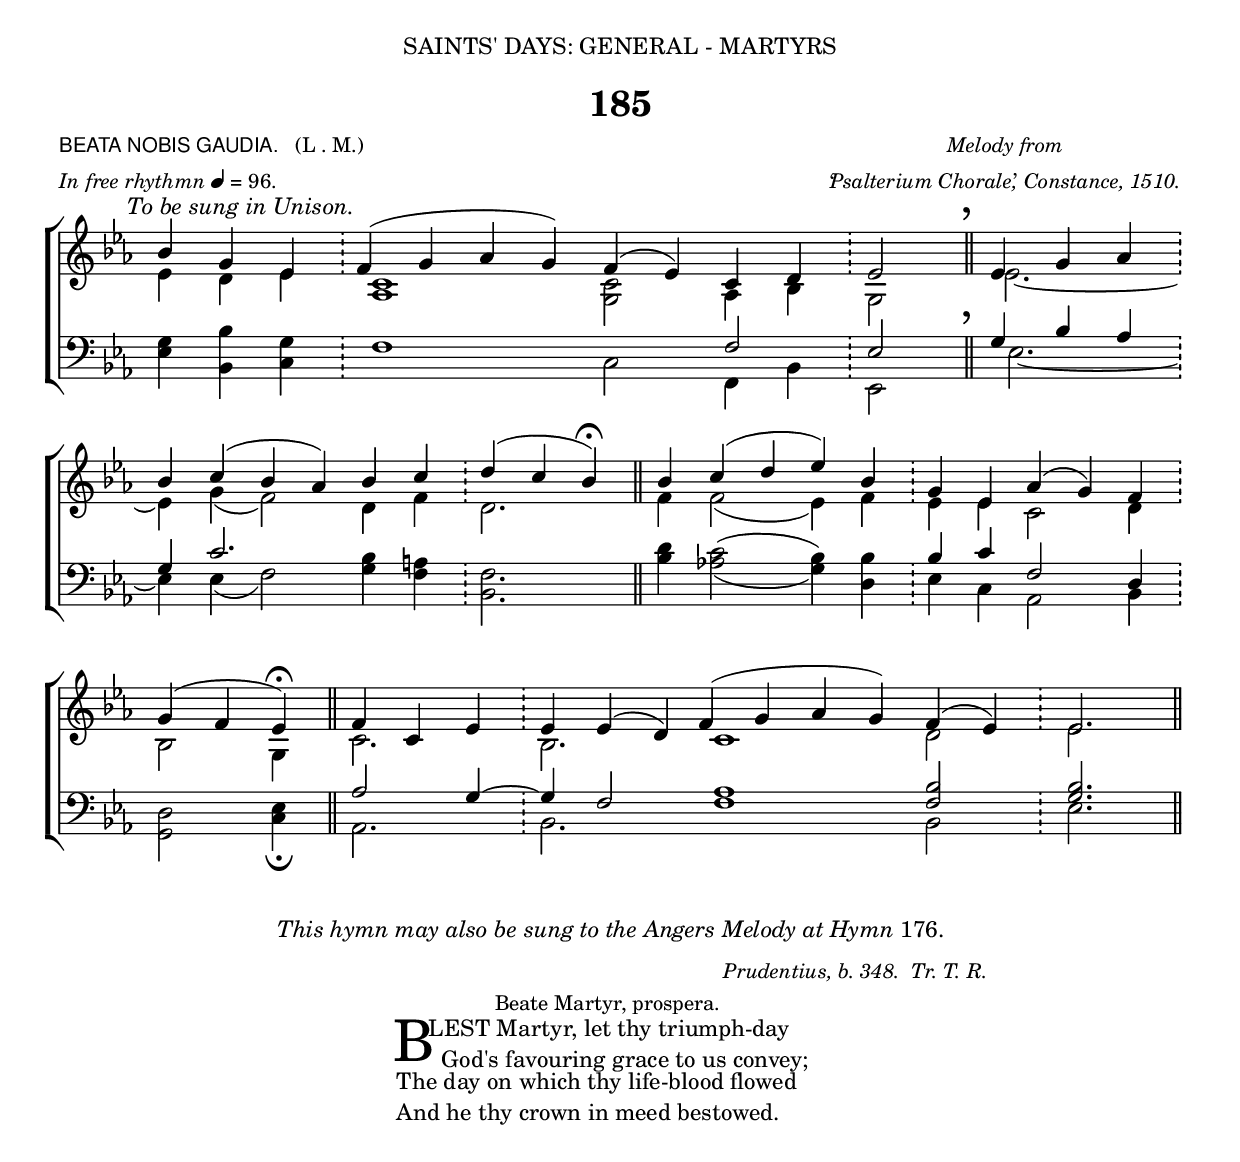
%%%% 300.png
%%%% Hymn 185 Beata Nobis Gaudia
%%%% Rev 1.

\version "2.10"

\header {
  dedication = \markup {  \center-align { "SAINTS' DAYS: GENERAL - MARTYRS"
	\hspace #0.1 }}	
	
  title = "185"
  
  meter = \markup { \small { \column {  
	                                \line { \sans { \smallCaps "BEATA NOBIS GAUDIA."} \hspace #1 \roman {"(L . M.)"}}
		                        \line { \italic {In free rhythmn} \general-align #Y #DOWN \note #"4" #0.5 = 96. } }
  	}}	

  arranger = \markup { \small  { \center-align { \line {\italic "Melody from" }  
	  					 \line { "‘" \hspace #-1 \italic "Psalterium Chorale," \hspace #-1 "’"  \italic "Constance, 1510." }
  	}}}
	 
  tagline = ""
}


%%%%%%%%%%%%%%%%%%%%%%%%%%% Macros

%%generates the breathmarks
breathmark = { \override Score.RehearsalMark #'break-visibility = #begin-of-line-invisible
	\override Score.RehearsalMark #'Y-offset = #'4.0
	\override Score.RehearsalMark #'X-offset = #'-0.5
	\mark \markup {\fontsize #4 ","}
}

%% Macro for generating two augmentation dots for a notehead. 
%% When dotted notes from two vocal parts share a single notehead, 
%% Lilypond only inserts a single dot. In the image, two dots are used. 
%% This macro generates the two dots by replacing the normal dot glyph 
%% with a new glyph comprising a column of 2 dots one above the other.
 
augdots = { 
 \once \override Voice.Dots #'stencil = #ly:text-interface::print 
 \once \override Voice.Dots #'text = \markup {  \hspace #0 \raise #1 
                                                \line { \translate #(cons -0.2 0) 
                                                \override #'(baseline-skip . 1 )  
                                                   \column { 
                                                     \musicglyph #"dots.dot" 
                                                     \musicglyph #"dots.dot" } } }
}

%%% push a note slightly to the right	      
	      
push = \once \override NoteColumn #'force-hshift = #1.2

%%% push but a smaller amount

pushb = \once \override NoteColumn #'force-hshift = #0.4

%% Used to pull an upstem note left. Used when a slurred note pair straddles a longer note below and when notecolumn force-hshift does not work 
topstraddle = { \once \override Score.SeparationItem #'padding = #2
              \once \override NoteHead #'X-offset = #-1.5 
              \once \override Stem #'X-offset = #-0.2 }	      


%%%%%%%%%%%%%%%%%%%%%%%%%%% End of macro definitions

%%% SATB voices

global = {
  \key ees \major
  \set Staff.midiInstrument = "church organ"
}

soprano = \relative c' { 
  \once \override TextScript #'padding = #1	
  bes'4 ^\markup { \hspace #-3 \italic "To be sung in Unison." }  g ees \bar "dashed" 
      \topstraddle f( g aes g) f( ees) c d \bar "dashed" ees2 \breathmark \bar "||" ees4 g aes \bar "dashed" \break
  bes4 c( bes aes) bes c \bar "dashed" d( c bes) ^\fermata \bar "||" 
      bes c( d ees) bes \bar "dashed" g ees aes( g) f \bar "dashed" \break
  g( f ees) ^\fermata \bar "||" f c ees \bar "dashed" 
      ees ees( d) \topstraddle f( g aes g) f( ees) \bar "dashed" ees2. \bar "||"
} 
   
alto = \relative c' {  
  ees4 d ees \bar "dashed" 
      <aes, c>1 <g c>2 aes4 bes \bar "dashed" g2 \bar "||" ees'2. ~ \bar "dashed" 
  \once \override Score.SeparationItem #'padding = #4 ees4 g( f2 ) d4 f \bar "dashed" d2. \bar "||" 
      f4 f2( ees4) f \bar "dashed" ees ees c2 d4 \bar "dashed"
  bes2 g4 \bar "||" c2. \bar "dashed" 
      bes2. c1 d2 \bar "dashed" \augdots ees2. \bar "||"
}

tenor = \relative c {\clef bass 
  s4 s4 s4 \bar "dashed" 
      s1 s2 f2 \bar "dashed" ees2 \bar "||" g4 bes aes \bar "dashed"
  g4 c2. s4 s4 \bar "dashed" s2. \bar "||" 
      s4 s2 s4 s4 \bar "dashed" bes4 c f,2 d4 \bar "dashed"
  s2 s4 \bar "||" aes'2 g4 ~ \bar "dashed" 
      g4 f2 aes1 <f bes>2 \bar "dashed" <g bes>2. \bar "||"
}

bass = \relative c {\clef bass 
  <ees g>4 <bes bes'> <c g'> \bar "dashed" 
      f1 c2 f,4 bes \bar "dashed" ees,2 \bar "||" \push ees'2. ~ \bar "dashed"
  ees4 ees( f2) <g bes>4 <f a> \bar "dashed" <bes, f'>2. \bar "||" 
      <bes' d>4 \set doubleSlurs = ##t <aes! c >2( <g bes>4) <d bes'> \bar "dashed" ees c aes2 bes4 \bar "dashed" 
  <g d'>2 <c ees>4 _\fermata \bar "||" aes2. \bar "dashed" 
      bes2. f'1 bes,2 \bar "dashed" ees2. \bar "||"
}

	

#(ly:set-option 'point-and-click #f)

\paper {
  #(set-paper-size "a4")
%  annotate-spacing = ##t
  print-page-number = ##f
  ragged-last-bottom = ##t
  ragged-bottom = ##t
}

\book{

%%% Score block	

\score{
\new ChoirStaff	
<<
	\context Staff = upper << 
	\context Voice = sopranos { \voiceOne \global \soprano }
	\context Voice = altos    { \voiceTwo \global \alto }
	                      >>		      
	\context Staff = lower <<
	\context Voice = tenors { \voiceOne \global \tenor }
	\context Voice = basses { \voiceTwo \global \bass }
			        >>
>>
\layout {
		indent=0
		\context { \Score timing = ##f }
		\context { \Score \remove "Bar_number_engraver" }
		\context { \Staff \remove "Time_signature_engraver" }
		\context { \Score \remove "Mark_engraver"  }
                \context { \Staff \consists "Mark_engraver"  }
	} %% close layout

\midi { \context { \Score tempoWholesPerMinute = #(ly:make-moment 96 4) }}      
  
	
} %%% Score bracket


%%% Hymn Note 

\markup { \hspace #21 \italic "This hymn may also be sung to the Angers Melody at Hymn" "176." }

\markup { "               " } %%% force some blank space before the start of lyrics

\markup { "               " } %%% force some blank space before the start of lyrics


%%% Lyric titles and attributions

\markup { \hspace #8 \small {  \column { \line {  \hspace #56 \italic "Prudentius, b. 348.  Tr. T. R." }    
	\line { \hspace #34 "Beate Martyr, prospera." }
}}}


%%% Lyrics

\markup { \hspace #30 %%add space as necc. to center the column
          \column { %% super column of everything
	              \column { %%verse 1 is a column of 2 lines  
	                  \line { \hspace #2.2 \column { \lower #2.4 \fontsize #8 "B" }   %%Drop Cap goes here
				  \hspace #-1.2    %% adjust this if other letters are too far from Drop Cap
				  \column  { \raise #0.0 "LEST Martyr, let thy triumph-day"
			                                 "  God's favouring grace to us convey;" } }          
	                  \line {  \hspace #2.5  %%adjust hspace until this line left edge is flush with Drop Cap
				   \lower  #1.56  %%adjust this until the line spacing looks right
				   \column {   
					   "The day on which thy life-blood flowed"
					   "And he thy crown in meed bestowed."
			  		}}
		      } %%end verse 1
	  } %%% end super column
}



%%fake score block to occupy space and force a pagebreak.  Can't think of a better way of doing this.
\score{
	{s4 }
\header { breakbefore = ##f piece = ##f opus = ##f tagline = ##f }
\layout{	
	\context { \Staff
		\remove Time_signature_engraver
		\remove Key_engraver
		\remove Clef_engraver
		\remove Staff_symbol_engraver
}}}

%%% Second page
%%% Continuation of lyrics

\markup { \hspace #30 %%add space as necc. to center the column
          \column { %% super column of everything
		  	\hspace #1  % adds vertical spacing between verses  
           		\line { "2  "
			   \column {	     
				  "Thy soul to heavenly mansions sped"
				  "While this world's gloomy shadows fled;"
				  "The judge and torturer o'erthrown,"
				  "Christ claimed the victor for his own."
				  "           " %%% adds vertical spacing between verses
			}}
			   \line { "3  "
			   \column {	     
				  "Now consort of the Angels bright"
				  "Thou shinest clothed in robes of white;"
				  "Robes thou hast washed in streams of blood,"
				  "A dauntless Martyr for thy God."
				  "           " %%% adds vertical spacing between verses
			}} 
			  \line { "4  "
			   \column {	     
				  "Be thou on this thy holy-day"
				  "Our strong upholder; while we pray"
				  "That from our guilt we may be freed,"
				  "Stand thou before the throne and plead."
				  "           " %%% adds vertical spacing between verses
			}}
			\line { "5. "
				\column {	     
				  "All laud to God the Father be,"
				  "All praise, eternal Son, to thee;"
				  "All glory, as is ever meet,"
				  "To God the holy Paraclete.     Amen."
     			}}

	  }
} %%% lyric markup bracket


%% Amen score block

\score{

  \new ChoirStaff
   <<
        \context Staff = upper \with { fontSize = #-3  \override StaffSymbol #'staff-space = #(magstep -2) }  
	                      << 
	\context Voice = "sopranos" { \relative c' { \clef treble \global \voiceOne ees2( f ees d ees) ees1 \bar "||" }}                              
	\context Voice = "altos"    { \relative c' { \clef treble \global \voiceTwo \pushb c1 \pushb bes1. bes1 \bar "||" }}
	                      >>
			  
	\context Lyrics \lyricsto "sopranos" { \override LyricText #'font-size = #-1  "A     -     -     -"  men. }
	
	\context Staff = lower \with { fontSize = #-3  \override StaffSymbol #'staff-space = #(magstep -2) }  
	                       << 
	\context Voice = "tenors" { \relative c { \clef bass \global \voiceThree g'2 aes g f g g1 \bar "||" }}
	\context Voice = "basses" { \relative c { \clef bass \global \voiceFour  c2 f, g bes ees, ees1 \bar "||" }}
			        >> 
  >>			      
\header { breakbefore = ##f piece = " " opus = " " }

\layout { 
      \context { \Score timing = ##f }
	ragged-right = ##t
	indent = 14\cm
	\context { \Staff \remove Time_signature_engraver }

       } %% close layout

       
%%% Amen Midi

\midi { \context { \Score tempoWholesPerMinute = #(ly:make-moment 96 4) }}

}

} %%% book bracket
